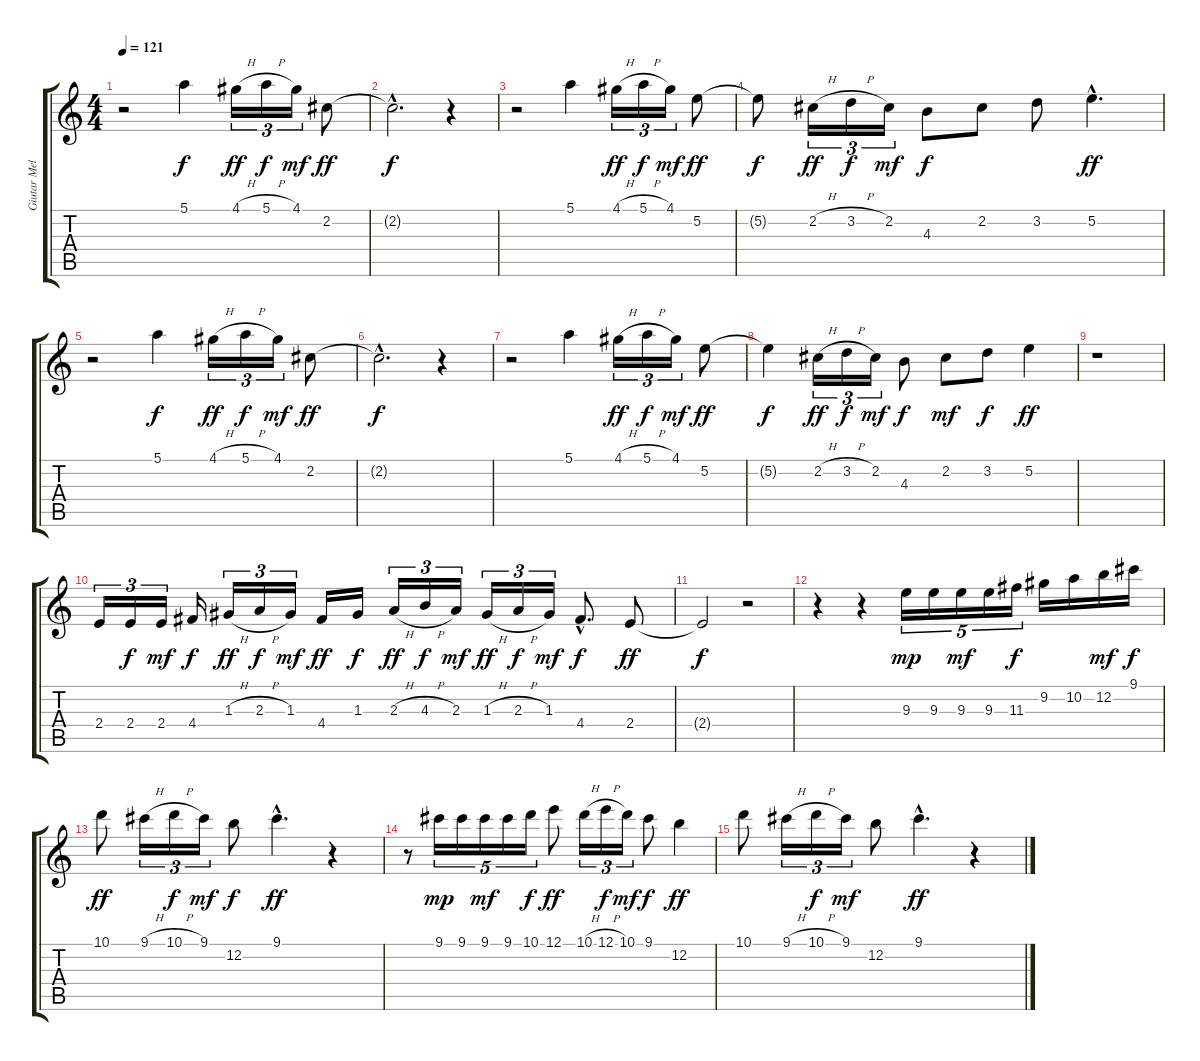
\track ("Giutar Melodi" "Giutar Mel") {instrument acousticguitarnylon}
\staff {score tabs}
\tuning (E4 B3 G3 D3 A2 E2) {hide}
\ts (4 4)
\tempo 121
\clef g2
\ks c
r.2{dy f instrument acousticguitarnylon} 5.1.4 4.1{h}.16{tu (3 2) dy ff} 5.1{h}.16{tu (3 2) dy f} 4.1.16{tu (3 2) dy mf} 2.2.8{dy ff} |
2.2{hac t}.2{d dy f} r.4 |
r.2 5.1.4 4.1{h}.16{tu (3 2) dy ff} 5.1{h}.16{tu (3 2) dy f} 4.1.16{tu (3 2) dy mf} 5.2.8{dy ff} |
5.2{t}.8{dy f} 2.2{h}.16{tu (3 2) dy ff} 3.2{h}.16{tu (3 2) dy f} 2.2.16{tu (3 2) dy mf} 4.3.8{dy f} 2.2.8 3.2.8 5.2{hac}.4{d dy ff} |
r.2 5.1.4{dy f} 4.1{h}.16{tu (3 2) dy ff} 5.1{h}.16{tu (3 2) dy f} 4.1.16{tu (3 2) dy mf} 2.2.8{dy ff} |
2.2{hac t}.2{d dy f} r.4 |
r.2 5.1.4 4.1{h}.16{tu (3 2) dy ff} 5.1{h}.16{tu (3 2) dy f} 4.1.16{tu (3 2) dy mf} 5.2.8{dy ff} |
5.2{t}.4{dy f} 2.2{h}.16{tu (3 2) dy ff} 3.2{h}.16{tu (3 2) dy f} 2.2.16{tu (3 2) dy mf} 4.3.8{dy f} 2.2.8{dy mf} 3.2.8{dy f} 5.2.4{dy ff} |
r.1 |
2.4.16{tu (3 2)} 2.4.16{tu (3 2) dy f} 2.4.16{tu (3 2) dy mf} 4.4.16{dy f} 1.3{h}.16{tu (3 2) dy ff} 2.3{h}.16{tu (3 2) dy f} 1.3.16{tu (3 2) dy mf} 4.4.16{dy ff} 1.3.16{dy f} 2.3{h}.16{tu (3 2) dy ff} 4.3{h}.16{tu (3 2) dy f} 2.3.16{tu (3 2) dy mf} 1.3{h}.16{tu (3 2) dy ff} 2.3{h}.16{tu (3 2) dy f} 1.3.16{tu (3 2) dy mf} 4.4{hac}.8{d dy f} 2.4.8{dy ff} |
2.4{t}.2{dy f} r.2 |
r.4 r.4 9.3.16{tu (5 4) dy mp} 9.3.16{tu (5 4)} 9.3.16{tu (5 4) dy mf} 9.3.16{tu (5 4)} 11.3.16{tu (5 4) dy f} 9.2.16 10.2.16 12.2.16{dy mf} 9.1.16{dy f} |
10.1.8{dy ff} 9.1{h}.16{tu (3 2)} 10.1{h}.16{tu (3 2) dy f} 9.1.16{tu (3 2) dy mf} 12.2.8{dy f} 9.1{hac}.4{d dy ff} r.4 |
r.8 9.1.16{tu (5 4) dy mp} 9.1.16{tu (5 4)} 9.1.16{tu (5 4) dy mf} 9.1.16{tu (5 4)} 10.1.16{tu (5 4) dy f} 12.1.8{dy ff} 10.1{h}.16{tu (3 2)} 12.1{h}.16{tu (3 2) dy f} 10.1.16{tu (3 2) dy mf} 9.1.8{dy f} 12.2.4{dy ff} |
10.1.8 9.1{h}.16{tu (3 2)} 10.1{h}.16{tu (3 2) dy f} 9.1.16{tu (3 2) dy mf} 12.2.8 9.1{hac}.4{d dy ff} r.4
